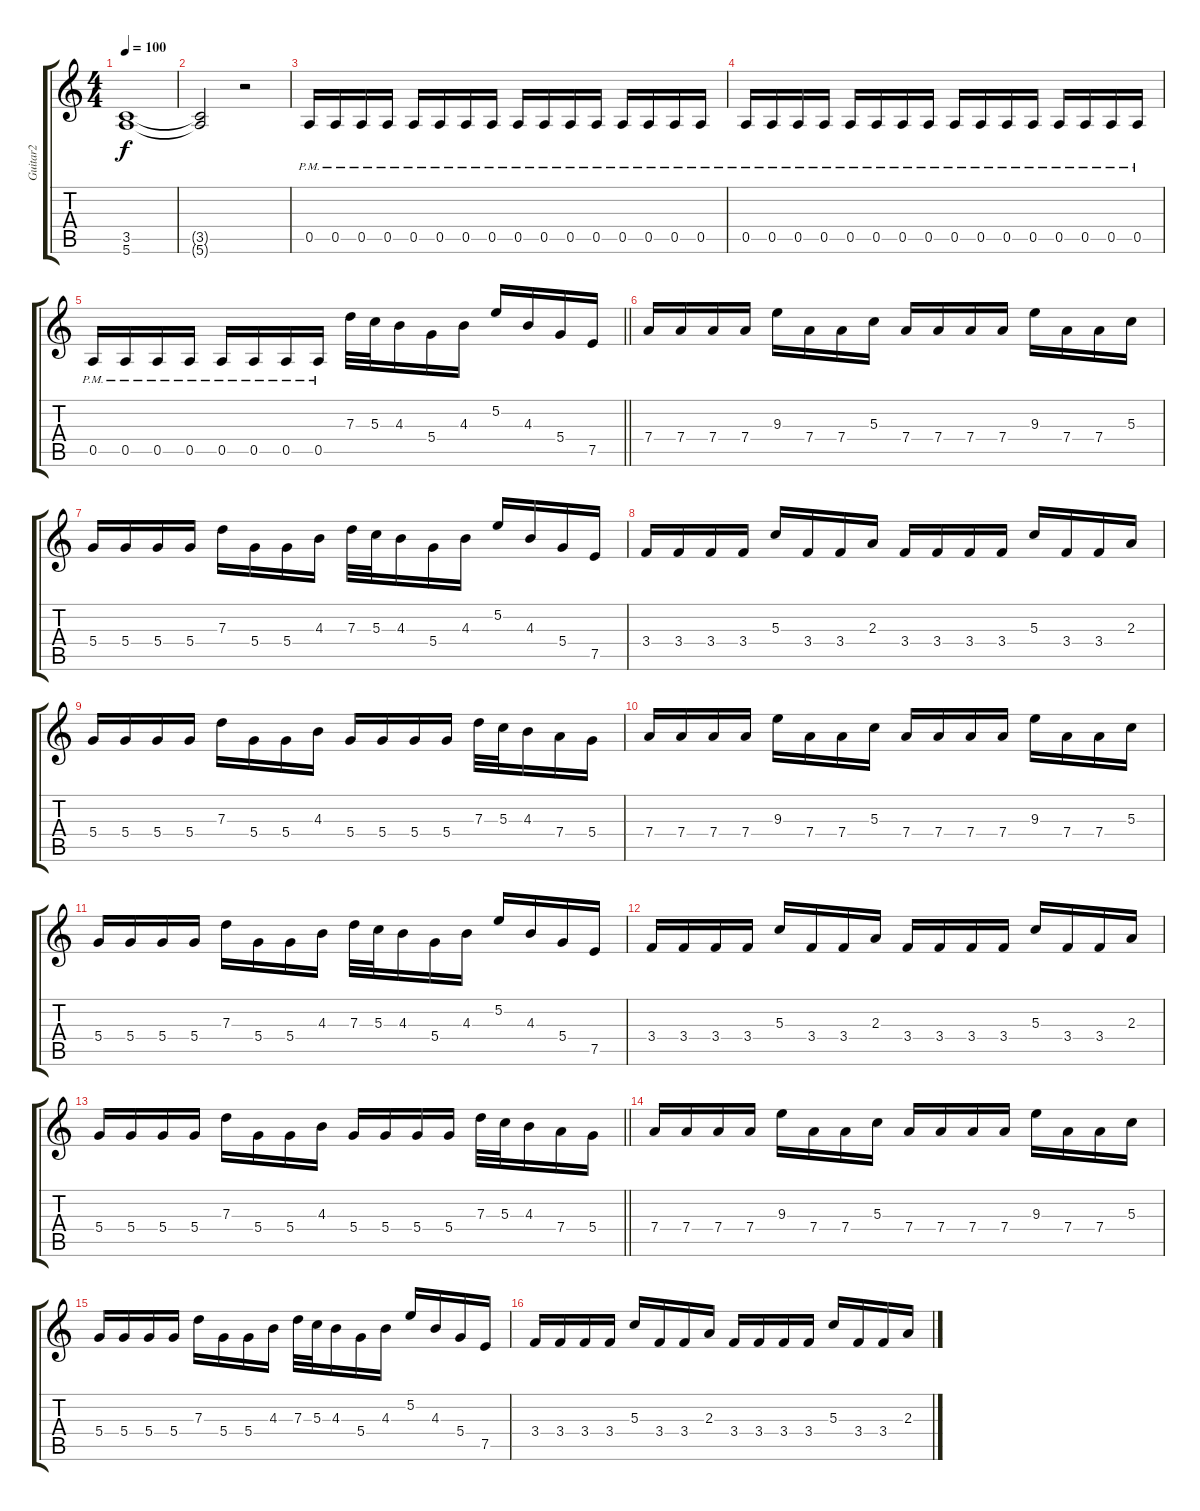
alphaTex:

\track ("Guitar2" "Guitar2") {instrument distortionguitar}
\staff {score tabs}
\tuning (E4 B3 G3 D3 A2 E2) {hide}
\ts (4 4)
\tempo 100
\clef g2
\ks c
(3.5 5.6).1{dy f} |
(3.5{t} 5.6{t}).2 r.2 |
0.5{pm}.16 0.5{pm}.16 0.5{pm}.16 0.5{pm}.16 0.5{pm}.16 0.5{pm}.16 0.5{pm}.16 0.5{pm}.16 0.5{pm}.16 0.5{pm}.16 0.5{pm}.16 0.5{pm}.16 0.5{pm}.16 0.5{pm}.16 0.5{pm}.16 0.5{pm}.16 |
0.5{pm}.16 0.5{pm}.16 0.5{pm}.16 0.5{pm}.16 0.5{pm}.16 0.5{pm}.16 0.5{pm}.16 0.5{pm}.16 0.5{pm}.16 0.5{pm}.16 0.5{pm}.16 0.5{pm}.16 0.5{pm}.16 0.5{pm}.16 0.5{pm}.16 0.5{pm}.16 |
\barLineRight lightlight
0.5{pm}.16 0.5{pm}.16 0.5{pm}.16 0.5{pm}.16 0.5{pm}.16 0.5{pm}.16 0.5{pm}.16 0.5{pm}.16 7.3.32 5.3.32 4.3.16 5.4.16 4.3.16 5.2.16 4.3.16 5.4.16 7.5.16 |
7.4.16 7.4.16 7.4.16 7.4.16 9.3.16 7.4.16 7.4.16 5.3.16 7.4.16 7.4.16 7.4.16 7.4.16 9.3.16 7.4.16 7.4.16 5.3.16 |
5.4.16 5.4.16 5.4.16 5.4.16 7.3.16 5.4.16 5.4.16 4.3.16 7.3.32 5.3.32 4.3.16 5.4.16 4.3.16 5.2.16 4.3.16 5.4.16 7.5.16 |
3.4.16 3.4.16 3.4.16 3.4.16 5.3.16 3.4.16 3.4.16 2.3.16 3.4.16 3.4.16 3.4.16 3.4.16 5.3.16 3.4.16 3.4.16 2.3.16 |
5.4.16 5.4.16 5.4.16 5.4.16 7.3.16 5.4.16 5.4.16 4.3.16 5.4.16 5.4.16 5.4.16 5.4.16 7.3.32 5.3.32 4.3.16 7.4.16 5.4.16 |
7.4.16 7.4.16 7.4.16 7.4.16 9.3.16 7.4.16 7.4.16 5.3.16 7.4.16 7.4.16 7.4.16 7.4.16 9.3.16 7.4.16 7.4.16 5.3.16 |
5.4.16 5.4.16 5.4.16 5.4.16 7.3.16 5.4.16 5.4.16 4.3.16 7.3.32 5.3.32 4.3.16 5.4.16 4.3.16 5.2.16 4.3.16 5.4.16 7.5.16 |
3.4.16 3.4.16 3.4.16 3.4.16 5.3.16 3.4.16 3.4.16 2.3.16 3.4.16 3.4.16 3.4.16 3.4.16 5.3.16 3.4.16 3.4.16 2.3.16 |
\barLineRight lightlight
5.4.16 5.4.16 5.4.16 5.4.16 7.3.16 5.4.16 5.4.16 4.3.16 5.4.16 5.4.16 5.4.16 5.4.16 7.3.32 5.3.32 4.3.16 7.4.16 5.4.16 |
7.4.16 7.4.16 7.4.16 7.4.16 9.3.16 7.4.16 7.4.16 5.3.16 7.4.16 7.4.16 7.4.16 7.4.16 9.3.16 7.4.16 7.4.16 5.3.16 |
5.4.16 5.4.16 5.4.16 5.4.16 7.3.16 5.4.16 5.4.16 4.3.16 7.3.32 5.3.32 4.3.16 5.4.16 4.3.16 5.2.16 4.3.16 5.4.16 7.5.16 |
3.4.16 3.4.16 3.4.16 3.4.16 5.3.16 3.4.16 3.4.16 2.3.16 3.4.16 3.4.16 3.4.16 3.4.16 5.3.16 3.4.16 3.4.16 2.3.16
